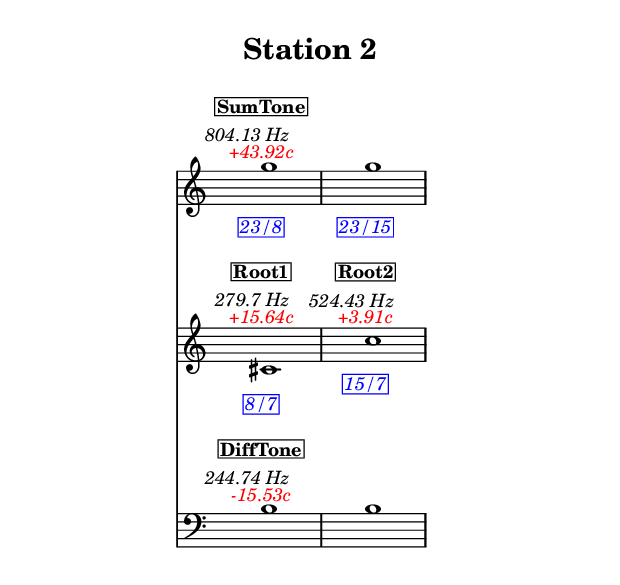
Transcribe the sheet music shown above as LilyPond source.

\version "2.20.0"
\language "english"

#(set-default-paper-size "a6" 'portrait)
#(set-global-staff-size 16)

\header {
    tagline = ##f
    title = \markup {
        \pad-around
            #3
            "Station 2"
        }
}

\layout {
    indent = #25
}

\paper {
    systems-per-page = 1
}

\score {
    \new Score
    <<
        \new Staff
        \with
        {
            \remove Time_signature_engraver
        }
        {
            \clef "treble"
            g''1
            - \tweak color #red
            ^ \markup {
                \halign
                    #0
                    \italic
                        {
                            +43.92c
                        }
                }
            ^ \markup {
                \halign
                    #1
                    \italic
                        {
                            804.13
                            Hz
                        }
                }
            ^ \markup {
                \pad-around
                    #1
                    \box
                        \vcenter
                            \halign
                                #0
                                \bold
                                    {
                                        SumTone
                                    }
                }
            - \tweak color #blue
            _ \markup {
                \pad-around
                    #1
                    \box
                        \halign
                            #0
                            \italic
                                {
                                    23/8
                                }
                }
            \override Score.NonMusicalPaperColumn.padding = #5
            \clef "treble"
            g''1
            - \tweak color #blue
            _ \markup {
                \pad-around
                    #1
                    \box
                        \halign
                            #0
                            \italic
                                {
                                    23/15
                                }
                }
        }
        \new Staff
        \with
        {
            \remove Time_signature_engraver
        }
        {
            \clef "treble"
            cs'1
            - \tweak color #red
            ^ \markup {
                \halign
                    #0
                    \italic
                        {
                            +15.64c
                        }
                }
            ^ \markup {
                \halign
                    #1
                    \italic
                        {
                            279.7
                            Hz
                        }
                }
            ^ \markup {
                \pad-around
                    #1
                    \box
                        \vcenter
                            \halign
                                #0
                                \bold
                                    {
                                        Root1
                                    }
                }
            - \tweak color #blue
            _ \markup {
                \pad-around
                    #1
                    \box
                        \halign
                            #0
                            \italic
                                {
                                    8/7
                                }
                }
            \clef "treble"
            c''1
            - \tweak color #red
            ^ \markup {
                \halign
                    #0
                    \italic
                        {
                            +3.91c
                        }
                }
            ^ \markup {
                \halign
                    #1
                    \italic
                        {
                            524.43
                            Hz
                        }
                }
            ^ \markup {
                \pad-around
                    #1
                    \box
                        \vcenter
                            \halign
                                #0
                                \bold
                                    {
                                        Root2
                                    }
                }
            - \tweak color #blue
            _ \markup {
                \pad-around
                    #1
                    \box
                        \halign
                            #0
                            \italic
                                {
                                    15/7
                                }
                }
        }
        \new Staff
        \with
        {
            \remove Time_signature_engraver
        }
        {
            \clef "bass"
            b1
            - \tweak color #red
            ^ \markup {
                \halign
                    #0
                    \italic
                        {
                            -15.53c
                        }
                }
            ^ \markup {
                \halign
                    #1
                    \italic
                        {
                            244.74
                            Hz
                        }
                }
            ^ \markup {
                \pad-around
                    #1
                    \box
                        \vcenter
                            \halign
                                #0
                                \bold
                                    {
                                        DiffTone
                                    }
                }
            \clef "bass"
            b1
        }
    >>
}